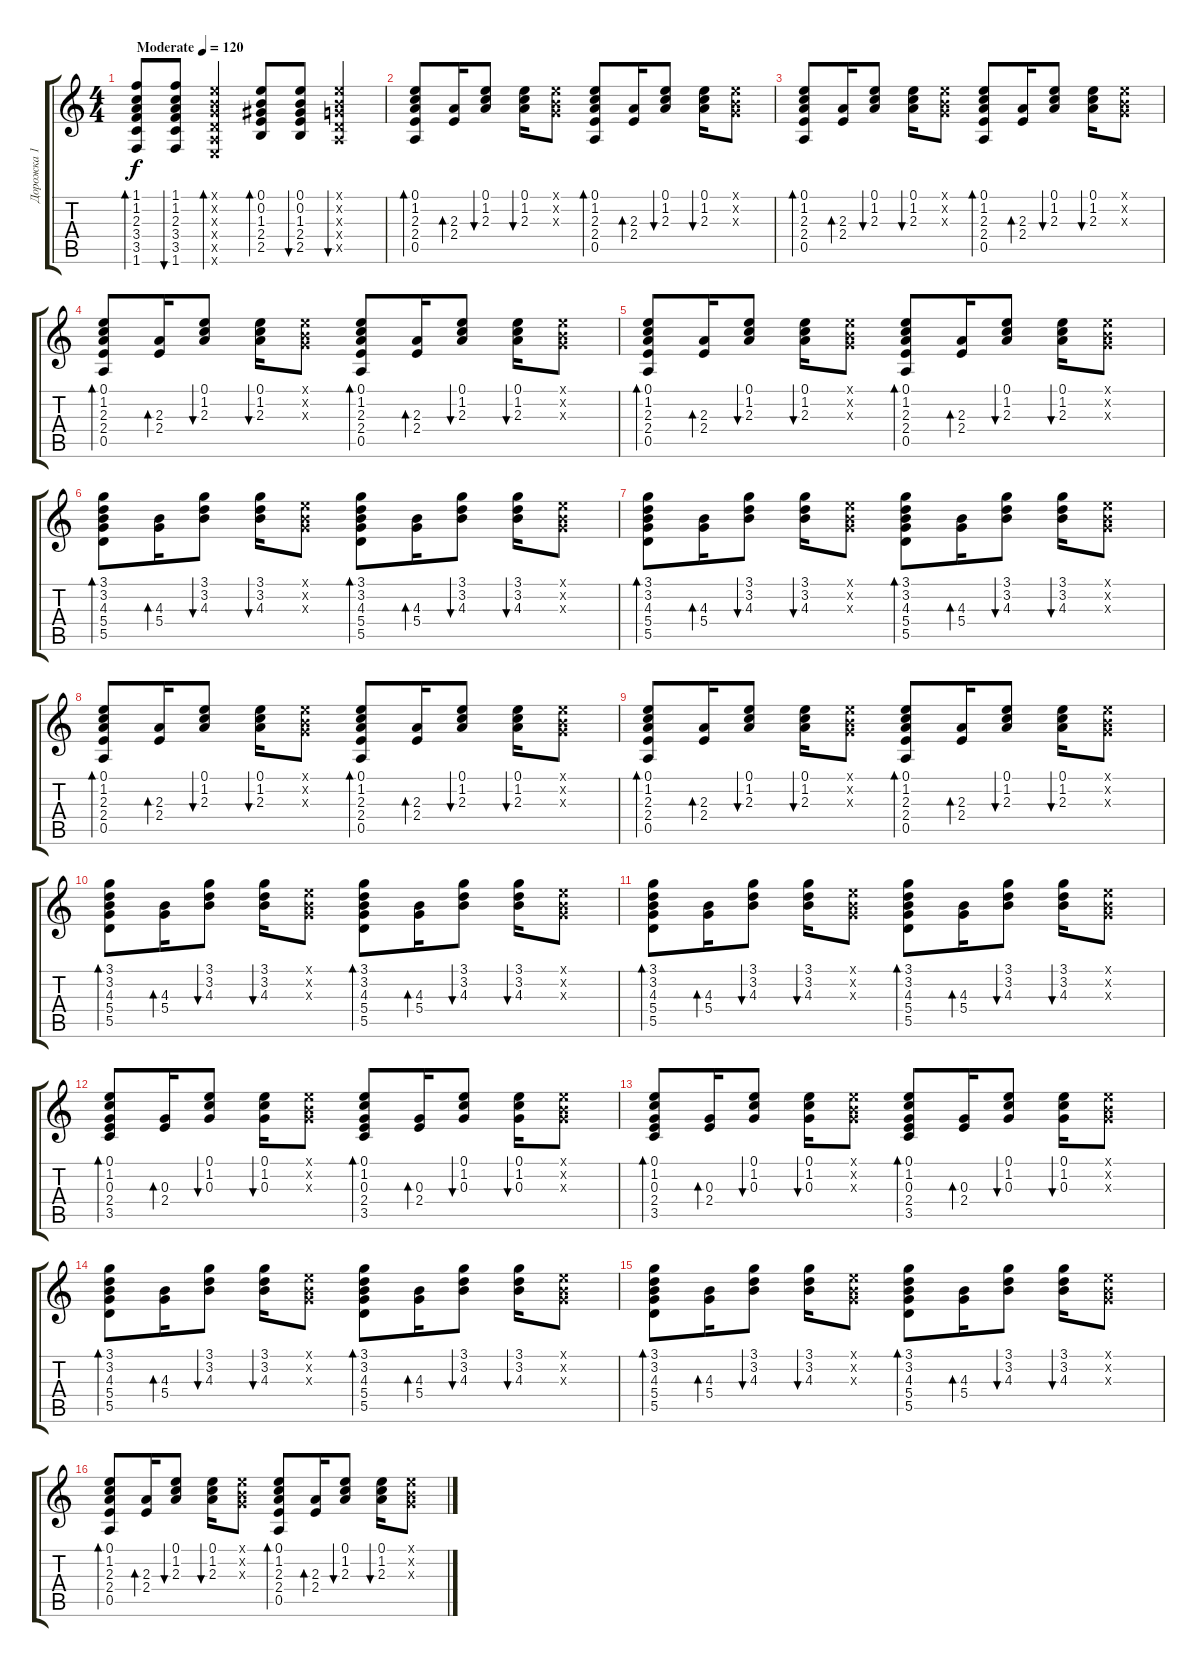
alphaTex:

\track ("Дорожка 1" "Дорожка 1") {instrument acousticguitarsteel}
\staff {score tabs}
\tuning (E4 B3 G3 D3 A2 E2) {hide}
\ts (4 4)
\tempo (120 "Moderate")
\clef g2
\ks c
(1.1 1.2 2.3 3.4 3.5 1.6).8{bd 60 dy f instrument acousticguitarsteel} (1.1 1.2 2.3 3.4 3.5 1.6).8{bu 60} (0.1{x} 0.2{x} 0.3{x} 0.4{x} 0.5{x} 0.6{x}).4{bd 60} (0.1 0.2 1.3 2.4 2.5).8{bd 60} (0.1 0.2 1.3 2.4 2.5).8{bu 60} (0.1{x} 0.2{x} 0.3{x} 0.4{x} 0.5{x}).4{bu 60} |
(0.1 1.2 2.3 2.4 0.5).8{bd 60} (2.3 2.4).16{bd 60} (0.1 1.2 2.3).8{bu 60} (0.1 1.2 2.3).16{bu 60} (0.1{x} 0.2{x} 0.3{x}).8 (0.1 1.2 2.3 2.4 0.5).8{bd 60} (2.3 2.4).16{bd 60} (0.1 1.2 2.3).8{bu 60} (0.1 1.2 2.3).16{bu 60} (0.1{x} 0.2{x} 0.3{x}).8 |
(0.1 1.2 2.3 2.4 0.5).8{bd 60} (2.3 2.4).16{bd 60} (0.1 1.2 2.3).8{bu 60} (0.1 1.2 2.3).16{bu 60} (0.1{x} 0.2{x} 0.3{x}).8 (0.1 1.2 2.3 2.4 0.5).8{bd 60} (2.3 2.4).16{bd 60} (0.1 1.2 2.3).8{bu 60} (0.1 1.2 2.3).16{bu 60} (0.1{x} 0.2{x} 0.3{x}).8 |
(0.1 1.2 2.3 2.4 0.5).8{bd 60} (2.3 2.4).16{bd 60} (0.1 1.2 2.3).8{bu 60} (0.1 1.2 2.3).16{bu 60} (0.1{x} 0.2{x} 0.3{x}).8 (0.1 1.2 2.3 2.4 0.5).8{bd 60} (2.3 2.4).16{bd 60} (0.1 1.2 2.3).8{bu 60} (0.1 1.2 2.3).16{bu 60} (0.1{x} 0.2{x} 0.3{x}).8 |
(0.1 1.2 2.3 2.4 0.5).8{bd 60} (2.3 2.4).16{bd 60} (0.1 1.2 2.3).8{bu 60} (0.1 1.2 2.3).16{bu 60} (0.1{x} 0.2{x} 0.3{x}).8 (0.1 1.2 2.3 2.4 0.5).8{bd 60} (2.3 2.4).16{bd 60} (0.1 1.2 2.3).8{bu 60} (0.1 1.2 2.3).16{bu 60} (0.1{x} 0.2{x} 0.3{x}).8 |
(3.1 3.2 4.3 5.4 5.5).8{bd 60} (4.3 5.4).16{bd 60} (3.1 3.2 4.3).8{bu 60} (3.1 3.2 4.3).16{bu 60} (0.1{x} 0.2{x} 0.3{x}).8 (3.1 3.2 4.3 5.4 5.5).8{bd 60} (4.3 5.4).16{bd 60} (3.1 3.2 4.3).8{bu 60} (3.1 3.2 4.3).16{bu 60} (0.1{x} 0.2{x} 0.3{x}).8 |
(3.1 3.2 4.3 5.4 5.5).8{bd 60} (4.3 5.4).16{bd 60} (3.1 3.2 4.3).8{bu 60} (3.1 3.2 4.3).16{bu 60} (0.1{x} 0.2{x} 0.3{x}).8 (3.1 3.2 4.3 5.4 5.5).8{bd 60} (4.3 5.4).16{bd 60} (3.1 3.2 4.3).8{bu 60} (3.1 3.2 4.3).16{bu 60} (0.1{x} 0.2{x} 0.3{x}).8 |
(0.1 1.2 2.3 2.4 0.5).8{bd 60} (2.3 2.4).16{bd 60} (0.1 1.2 2.3).8{bu 60} (0.1 1.2 2.3).16{bu 60} (0.1{x} 0.2{x} 0.3{x}).8 (0.1 1.2 2.3 2.4 0.5).8{bd 60} (2.3 2.4).16{bd 60} (0.1 1.2 2.3).8{bu 60} (0.1 1.2 2.3).16{bu 60} (0.1{x} 0.2{x} 0.3{x}).8 |
(0.1 1.2 2.3 2.4 0.5).8{bd 60} (2.3 2.4).16{bd 60} (0.1 1.2 2.3).8{bu 60} (0.1 1.2 2.3).16{bu 60} (0.1{x} 0.2{x} 0.3{x}).8 (0.1 1.2 2.3 2.4 0.5).8{bd 60} (2.3 2.4).16{bd 60} (0.1 1.2 2.3).8{bu 60} (0.1 1.2 2.3).16{bu 60} (0.1{x} 0.2{x} 0.3{x}).8 |
(3.1 3.2 4.3 5.4 5.5).8{bd 60} (4.3 5.4).16{bd 60} (3.1 3.2 4.3).8{bu 60} (3.1 3.2 4.3).16{bu 60} (0.1{x} 0.2{x} 0.3{x}).8 (3.1 3.2 4.3 5.4 5.5).8{bd 60} (4.3 5.4).16{bd 60} (3.1 3.2 4.3).8{bu 60} (3.1 3.2 4.3).16{bu 60} (0.1{x} 0.2{x} 0.3{x}).8 |
(3.1 3.2 4.3 5.4 5.5).8{bd 60} (4.3 5.4).16{bd 60} (3.1 3.2 4.3).8{bu 60} (3.1 3.2 4.3).16{bu 60} (0.1{x} 0.2{x} 0.3{x}).8 (3.1 3.2 4.3 5.4 5.5).8{bd 60} (4.3 5.4).16{bd 60} (3.1 3.2 4.3).8{bu 60} (3.1 3.2 4.3).16{bu 60} (0.1{x} 0.2{x} 0.3{x}).8 |
(0.1 1.2 0.3 2.4 3.5).8{bd 60} (0.3 2.4).16{bd 60} (0.1 1.2 0.3).8{bu 60} (0.1 1.2 0.3).16{bu 60} (0.1{x} 0.2{x} 0.3{x}).8 (0.1 1.2 0.3 2.4 3.5).8{bd 60} (0.3 2.4).16{bd 60} (0.1 1.2 0.3).8{bu 60} (0.1 1.2 0.3).16{bu 60} (0.1{x} 0.2{x} 0.3{x}).8 |
(0.1 1.2 0.3 2.4 3.5).8{bd 60} (0.3 2.4).16{bd 60} (0.1 1.2 0.3).8{bu 60} (0.1 1.2 0.3).16{bu 60} (0.1{x} 0.2{x} 0.3{x}).8 (0.1 1.2 0.3 2.4 3.5).8{bd 60} (0.3 2.4).16{bd 60} (0.1 1.2 0.3).8{bu 60} (0.1 1.2 0.3).16{bu 60} (0.1{x} 0.2{x} 0.3{x}).8 |
(3.1 3.2 4.3 5.4 5.5).8{bd 60} (4.3 5.4).16{bd 60} (3.1 3.2 4.3).8{bu 60} (3.1 3.2 4.3).16{bu 60} (0.1{x} 0.2{x} 0.3{x}).8 (3.1 3.2 4.3 5.4 5.5).8{bd 60} (4.3 5.4).16{bd 60} (3.1 3.2 4.3).8{bu 60} (3.1 3.2 4.3).16{bu 60} (0.1{x} 0.2{x} 0.3{x}).8 |
(3.1 3.2 4.3 5.4 5.5).8{bd 60} (4.3 5.4).16{bd 60} (3.1 3.2 4.3).8{bu 60} (3.1 3.2 4.3).16{bu 60} (0.1{x} 0.2{x} 0.3{x}).8 (3.1 3.2 4.3 5.4 5.5).8{bd 60} (4.3 5.4).16{bd 60} (3.1 3.2 4.3).8{bu 60} (3.1 3.2 4.3).16{bu 60} (0.1{x} 0.2{x} 0.3{x}).8 |
(0.1 1.2 2.3 2.4 0.5).8{bd 60} (2.3 2.4).16{bd 60} (0.1 1.2 2.3).8{bu 60} (0.1 1.2 2.3).16{bu 60} (0.1{x} 0.2{x} 0.3{x}).8 (0.1 1.2 2.3 2.4 0.5).8{bd 60} (2.3 2.4).16{bd 60} (0.1 1.2 2.3).8{bu 60} (0.1 1.2 2.3).16{bu 60} (0.1{x} 0.2{x} 0.3{x}).8
